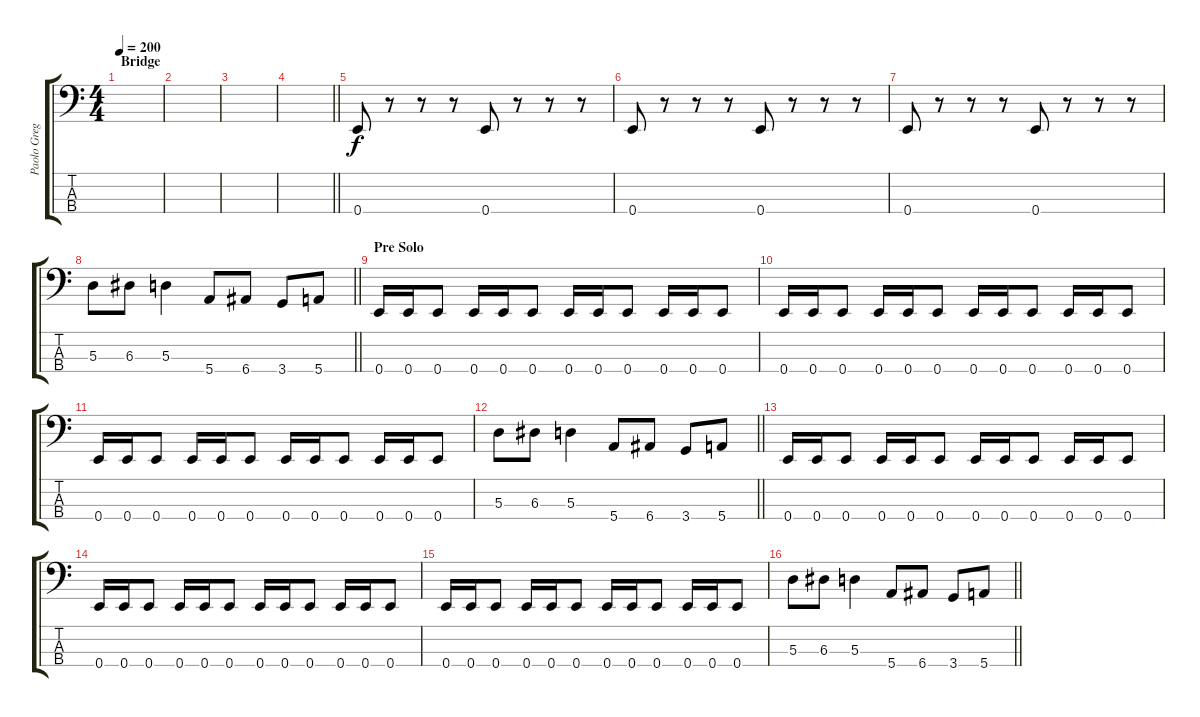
\track ("Paolo Gregoletto" "Paolo Greg") {instrument electricbassfinger}
\staff {score tabs}
\tuning (G2 D2 A1 E1) {hide}
\ts (4 4)
\section ("" "Bridge")
\tempo 200
\clef f4
\ks c
|
|
|
\barLineRight lightlight
|
0.4.8 r.8 r.8 r.8 0.4.8 r.8 r.8 r.8 |
0.4.8 r.8 r.8 r.8 0.4.8 r.8 r.8 r.8 |
0.4.8 r.8 r.8 r.8 0.4.8 r.8 r.8 r.8 |
\barLineRight lightlight
5.3.8 6.3.8 5.3.4 5.4.8 6.4.8 3.4.8 5.4.8 |
\section ("" "Pre Solo")
0.4.16 0.4.16 0.4.8 0.4.16 0.4.16 0.4.8 0.4.16 0.4.16 0.4.8 0.4.16 0.4.16 0.4.8 |
0.4.16 0.4.16 0.4.8 0.4.16 0.4.16 0.4.8 0.4.16 0.4.16 0.4.8 0.4.16 0.4.16 0.4.8 |
0.4.16 0.4.16 0.4.8 0.4.16 0.4.16 0.4.8 0.4.16 0.4.16 0.4.8 0.4.16 0.4.16 0.4.8 |
\barLineRight lightlight
5.3.8 6.3.8 5.3.4 5.4.8 6.4.8 3.4.8 5.4.8 |
0.4.16 0.4.16 0.4.8 0.4.16 0.4.16 0.4.8 0.4.16 0.4.16 0.4.8 0.4.16 0.4.16 0.4.8 |
0.4.16 0.4.16 0.4.8 0.4.16 0.4.16 0.4.8 0.4.16 0.4.16 0.4.8 0.4.16 0.4.16 0.4.8 |
0.4.16 0.4.16 0.4.8 0.4.16 0.4.16 0.4.8 0.4.16 0.4.16 0.4.8 0.4.16 0.4.16 0.4.8 |
\barLineRight lightlight
5.3.8 6.3.8 5.3.4 5.4.8 6.4.8 3.4.8 5.4.8
